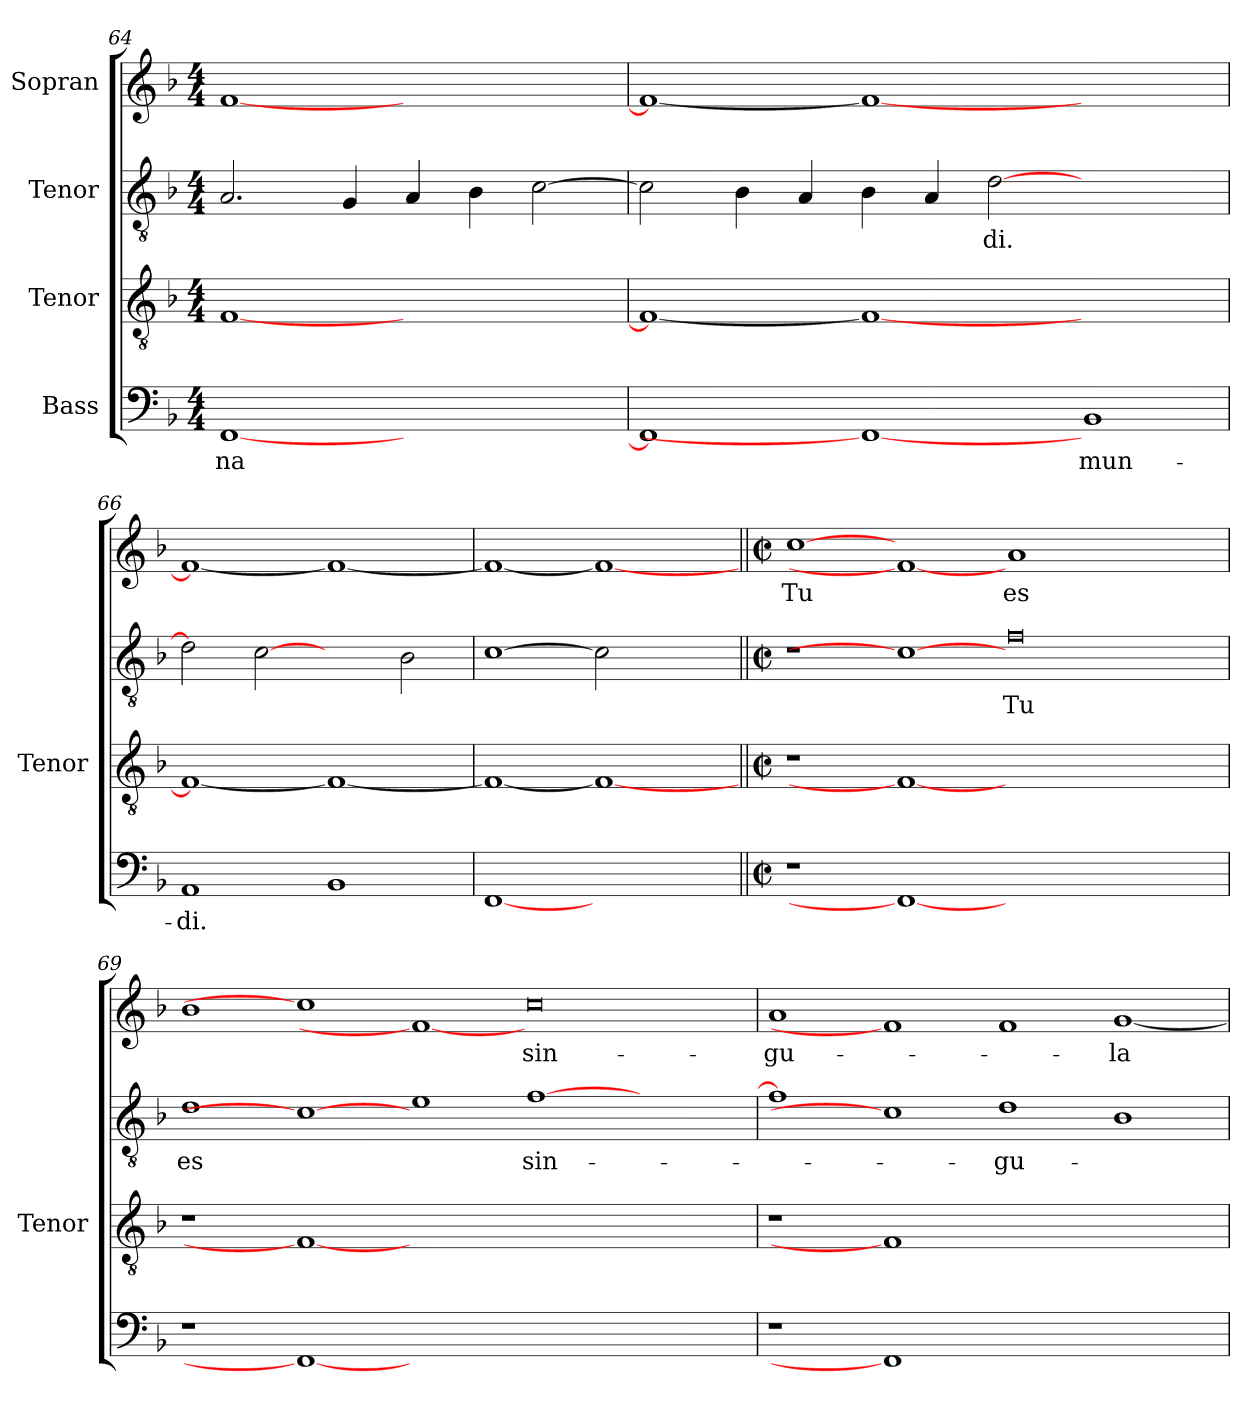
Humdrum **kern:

**kern	**text	**kern	**kern	**text	**kern	**text
*part4	*part4	*part3	*part2	*part2	*part1	*part1
*staff4	*staff4	*staff3	*staff2	*staff2	*staff1	*staff1
*I"Bass	*	*I"Tenor	*I"Tenor	*	*I"Sopran	*
*	*	*I'Tenor	*	*	*	*
*clefF4	*	*clefGv2	*clefGv2	*	*clefG2	*
*	*	*ITrd7c12	*ITrd7c12	*	*	*
*k[b-]	*	*k[b-]	*k[b-]	*	*k[b-]	*
*F:	*	*F:	*F:	*	*F:	*
*M4/4	*	*M4/4	*M4/4	*	*M4/4	*
=64	=64	=64	=64	=64	=64	=64
!	!LO:LY:b:color=#000000	!	!	!	!	!
[<1FFi	-na	[<1FFi	2.AAi/	.	[<1fi	.
.	.	.	4GGi/	.	.	.
1ryy	.	1ryy	4AAi/	.	1ryy	.
.	.	.	4BB-i\	.	.	.
.	.	.	[>2Ci\	.	.	.
=65	=65	=65	=65	=65	=65	=65
1FFi]	.	1FFi_<	2Ci\]	.	1fi_<	.
.	.	.	4BB-i\	.	.	.
.	.	.	4AAi/	.	.	.
1FFi_	.	1FFi_	4BB-i\	.	1fi_	.
.	.	.	4AAi/	.	.	.
!	!	!	!	!LO:LY:b:color=#000000	!	!
.	.	.	[>2Di\	-di.	.	.
!	!LO:LY:b:color=#000000	!	!	!	!	!
1BB-i	mun-	1ryy	1ryy	.	1ryy	.
=66	=66	=66	=66	=66	=66	=66
!	!LO:LY:b:color=#000000	!	!	!	!	!
1AAi	-di.	1FFi_<	2Di\]	.	1fi_<	.
.	.	.	[2Ci	.	.	.
1BB-i	.	1FFi_	2ryy	.	1fi_	.
.	.	.	2BB-i\	.	.	.
=67	=67	=67	=67	=67	=67	=67
[1FFi	.	1FFi_<	[1Ci	.	1fi_<	.
1ryy	.	1FFi_	2Ci]	.	1fi_	.
.	.	.	2ryy	.	.	.
!!LO:LB:g=z
=68||	=68||	=68||	=68||	=68||	=68||	=68||
*M2/2	*	*M2/2	*M2/2	*	*M2/2	*
*met(c|)	*	*met(c|)	*met(c|)	*	*met(c|)	*
!LO:N:vis=1	!	!LO:N:vis=1	!	!	!	!
!	!	!	!	!	!	!LO:LY:b:color=#000000
1r	.	1r	1r	.	[1cci	Tu
1FFi_	.	1FFi_	1Ci_	.	1fi_	.
!	!	!	!	!LO:LY:b:color=#000000	!	!
!	!	!	!	!	!	!LO:LY:b:color=#000000
0ryy	.	0ryy	0Fi	Tu	1ai	es
.	.	.	.	.	1ryy	.
=69	=69	=69	=69	=69	=69	=69
!LO:N:vis=1	!	!LO:N:vis=1	!	!	!	!
!	!	!	!	!LO:LY:b:color=#000000	!	!
1r	.	1r	1Di	es	1b-i	.
1FFi_	.	1FFi_	1Ci_	.	1cci]	.
0.ryy	.	0.ryy	1Ei	.	1fi_	.
!	!	!	!	!LO:LY:b:color=#000000	!	!
!	!	!	!	!	!	!LO:LY:b:color=#000000
.	.	.	[>1Fi	sin-	0cci	sin-
.	.	.	1ryy	.	.	.
=70	=70	=70	=70	=70	=70	=70
!LO:N:vis=1	!	!LO:N:vis=1	!	!	!	!
!	!	!	!	!	!	!LO:LY:b:color=#000000
1r	.	1r	1Fi]	.	1ai	-gu-
1FFi]	.	1FFi]	1Ci]	.	1fi]	.
!	!	!	!	!LO:LY:b:color=#000000	!	!
0ryy	.	0ryy	1Di	-gu-	1fi	.
!	!	!	!	!	!	!LO:LY:b:color=#000000
.	.	.	1BB-i	.	[<1gi	-la-
=	=	=	=	=	=	=
*-	*-	*-	*-	*-	*-	*-
